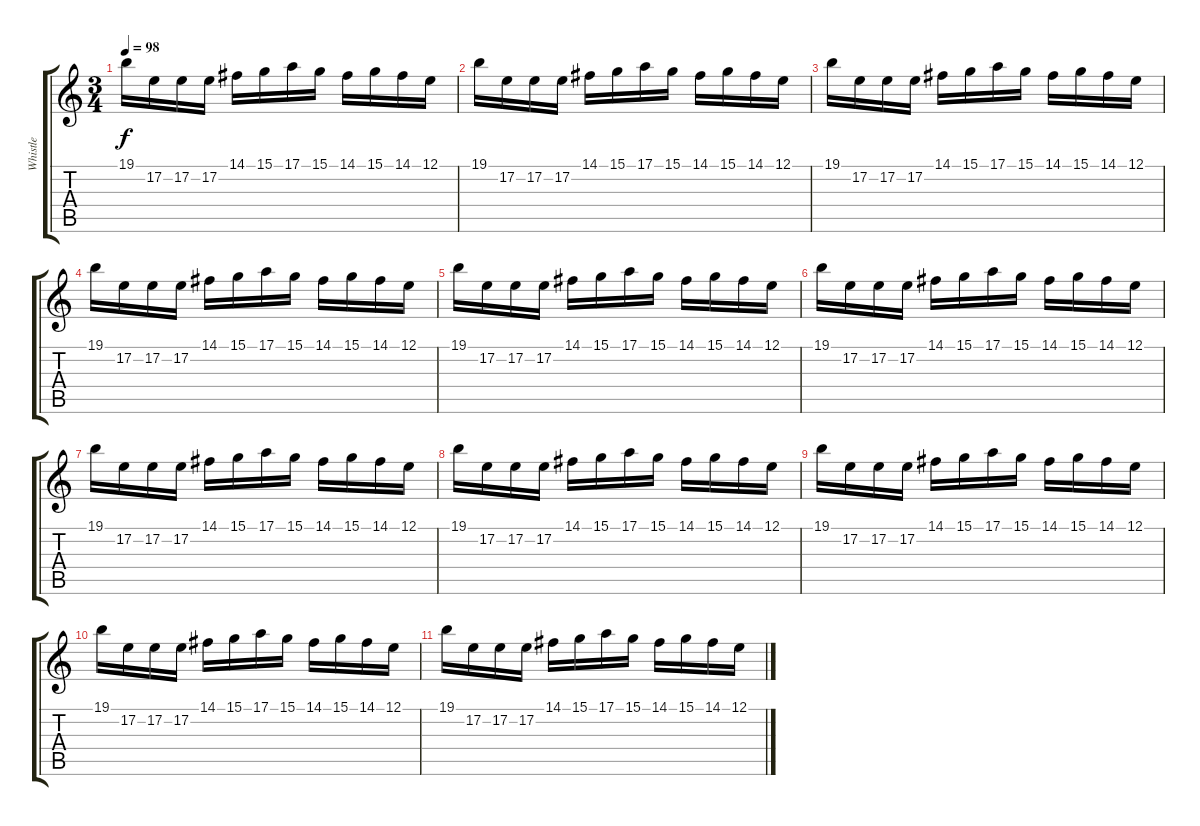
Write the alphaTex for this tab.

\track ("Whistle" "Whistle") {instrument piccolo}
\staff {score tabs}
\tuning (E4 B3 G3 D3 A2 E2) {hide}
\ts (3 4)
\tempo 98
\clef g2
\ks c
19.1.16{dy f} 17.2.16 17.2.16 17.2.16 14.1.16 15.1.16 17.1.16 15.1.16 14.1.16 15.1.16 14.1.16 12.1.16 |
19.1.16 17.2.16 17.2.16 17.2.16 14.1.16 15.1.16 17.1.16 15.1.16 14.1.16 15.1.16 14.1.16 12.1.16 |
19.1.16 17.2.16 17.2.16 17.2.16 14.1.16 15.1.16 17.1.16 15.1.16 14.1.16 15.1.16 14.1.16 12.1.16 |
19.1.16{volume 3} 17.2.16 17.2.16 17.2.16 14.1.16 15.1.16 17.1.16 15.1.16 14.1.16 15.1.16 14.1.16 12.1.16 |
19.1.16 17.2.16 17.2.16 17.2.16 14.1.16 15.1.16 17.1.16 15.1.16 14.1.16 15.1.16 14.1.16 12.1.16 |
19.1.16 17.2.16 17.2.16 17.2.16 14.1.16 15.1.16 17.1.16 15.1.16 14.1.16 15.1.16 14.1.16 12.1.16 |
19.1.16 17.2.16 17.2.16 17.2.16 14.1.16 15.1.16 17.1.16 15.1.16 14.1.16 15.1.16 14.1.16 12.1.16 |
19.1.16 17.2.16 17.2.16 17.2.16 14.1.16 15.1.16 17.1.16 15.1.16 14.1.16 15.1.16 14.1.16 12.1.16 |
19.1.16{volume 2} 17.2.16 17.2.16 17.2.16 14.1.16 15.1.16 17.1.16 15.1.16 14.1.16 15.1.16 14.1.16 12.1.16 |
19.1.16 17.2.16 17.2.16 17.2.16 14.1.16 15.1.16 17.1.16 15.1.16 14.1.16 15.1.16 14.1.16 12.1.16 |
19.1.16 17.2.16 17.2.16 17.2.16 14.1.16 15.1.16 17.1.16 15.1.16 14.1.16 15.1.16 14.1.16 12.1.16
